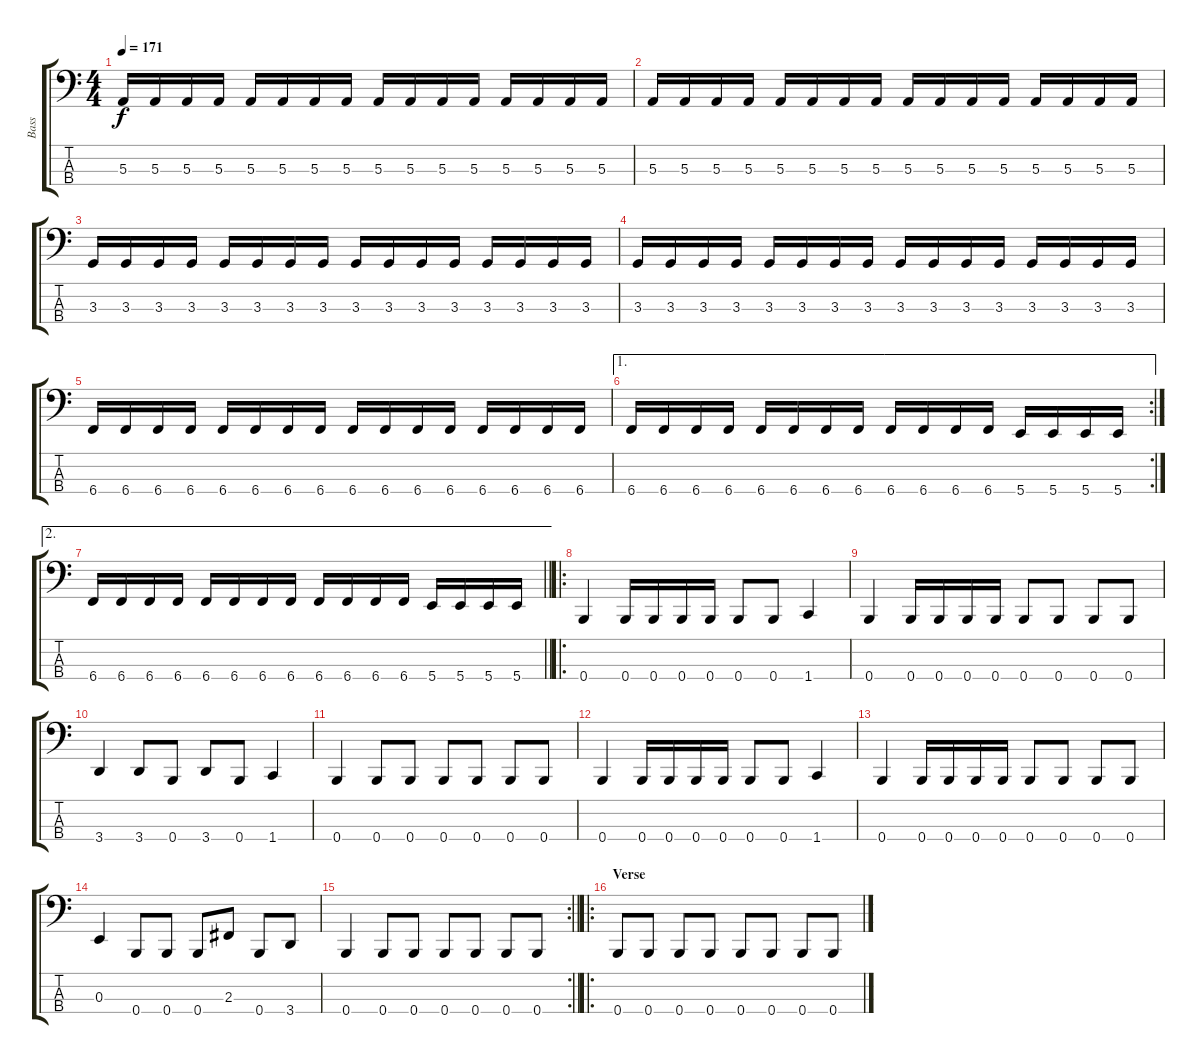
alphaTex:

\track ("Bass" "Bass") {instrument electricbassfinger}
\staff {score tabs}
\tuning (D2 A1 E1 B0) {hide}
\ts (4 4)
\tempo 171
\clef f4
\ks c
5.3.16{dy f} 5.3.16 5.3.16 5.3.16 5.3.16 5.3.16 5.3.16 5.3.16 5.3.16 5.3.16 5.3.16 5.3.16 5.3.16 5.3.16 5.3.16 5.3.16 |
5.3.16 5.3.16 5.3.16 5.3.16 5.3.16 5.3.16 5.3.16 5.3.16 5.3.16 5.3.16 5.3.16 5.3.16 5.3.16 5.3.16 5.3.16 5.3.16 |
3.3.16 3.3.16 3.3.16 3.3.16 3.3.16 3.3.16 3.3.16 3.3.16 3.3.16 3.3.16 3.3.16 3.3.16 3.3.16 3.3.16 3.3.16 3.3.16 |
3.3.16 3.3.16 3.3.16 3.3.16 3.3.16 3.3.16 3.3.16 3.3.16 3.3.16 3.3.16 3.3.16 3.3.16 3.3.16 3.3.16 3.3.16 3.3.16 |
6.4.16 6.4.16 6.4.16 6.4.16 6.4.16 6.4.16 6.4.16 6.4.16 6.4.16 6.4.16 6.4.16 6.4.16 6.4.16 6.4.16 6.4.16 6.4.16 |
\ae 1
\rc 2
6.4.16 6.4.16 6.4.16 6.4.16 6.4.16 6.4.16 6.4.16 6.4.16 6.4.16 6.4.16 6.4.16 6.4.16 5.4.16 5.4.16 5.4.16 5.4.16 |
\ae 2
\barLineRight lightlight
6.4.16 6.4.16 6.4.16 6.4.16 6.4.16 6.4.16 6.4.16 6.4.16 6.4.16 6.4.16 6.4.16 6.4.16 5.4.16 5.4.16 5.4.16 5.4.16 |
\ro
\section ("" "")
0.4.4 0.4.16 0.4.16 0.4.16 0.4.16 0.4.8 0.4.8 1.4.4 |
0.4.4 0.4.16 0.4.16 0.4.16 0.4.16 0.4.8 0.4.8 0.4.8 0.4.8 |
3.4.4 3.4.8 0.4.8 3.4.8 0.4.8 1.4.4 |
0.4.4 0.4.8 0.4.8 0.4.8 0.4.8 0.4.8 0.4.8 |
0.4.4 0.4.16 0.4.16 0.4.16 0.4.16 0.4.8 0.4.8 1.4.4 |
0.4.4 0.4.16 0.4.16 0.4.16 0.4.16 0.4.8 0.4.8 0.4.8 0.4.8 |
0.3.4 0.4.8 0.4.8 0.4.8 2.3.8 0.4.8 3.4.8 |
\rc 2
\barLineRight lightlight
0.4.4 0.4.8 0.4.8 0.4.8 0.4.8 0.4.8 0.4.8 |
\ro
\section ("" "Verse")
0.4.8 0.4.8 0.4.8 0.4.8 0.4.8 0.4.8 0.4.8 0.4.8
